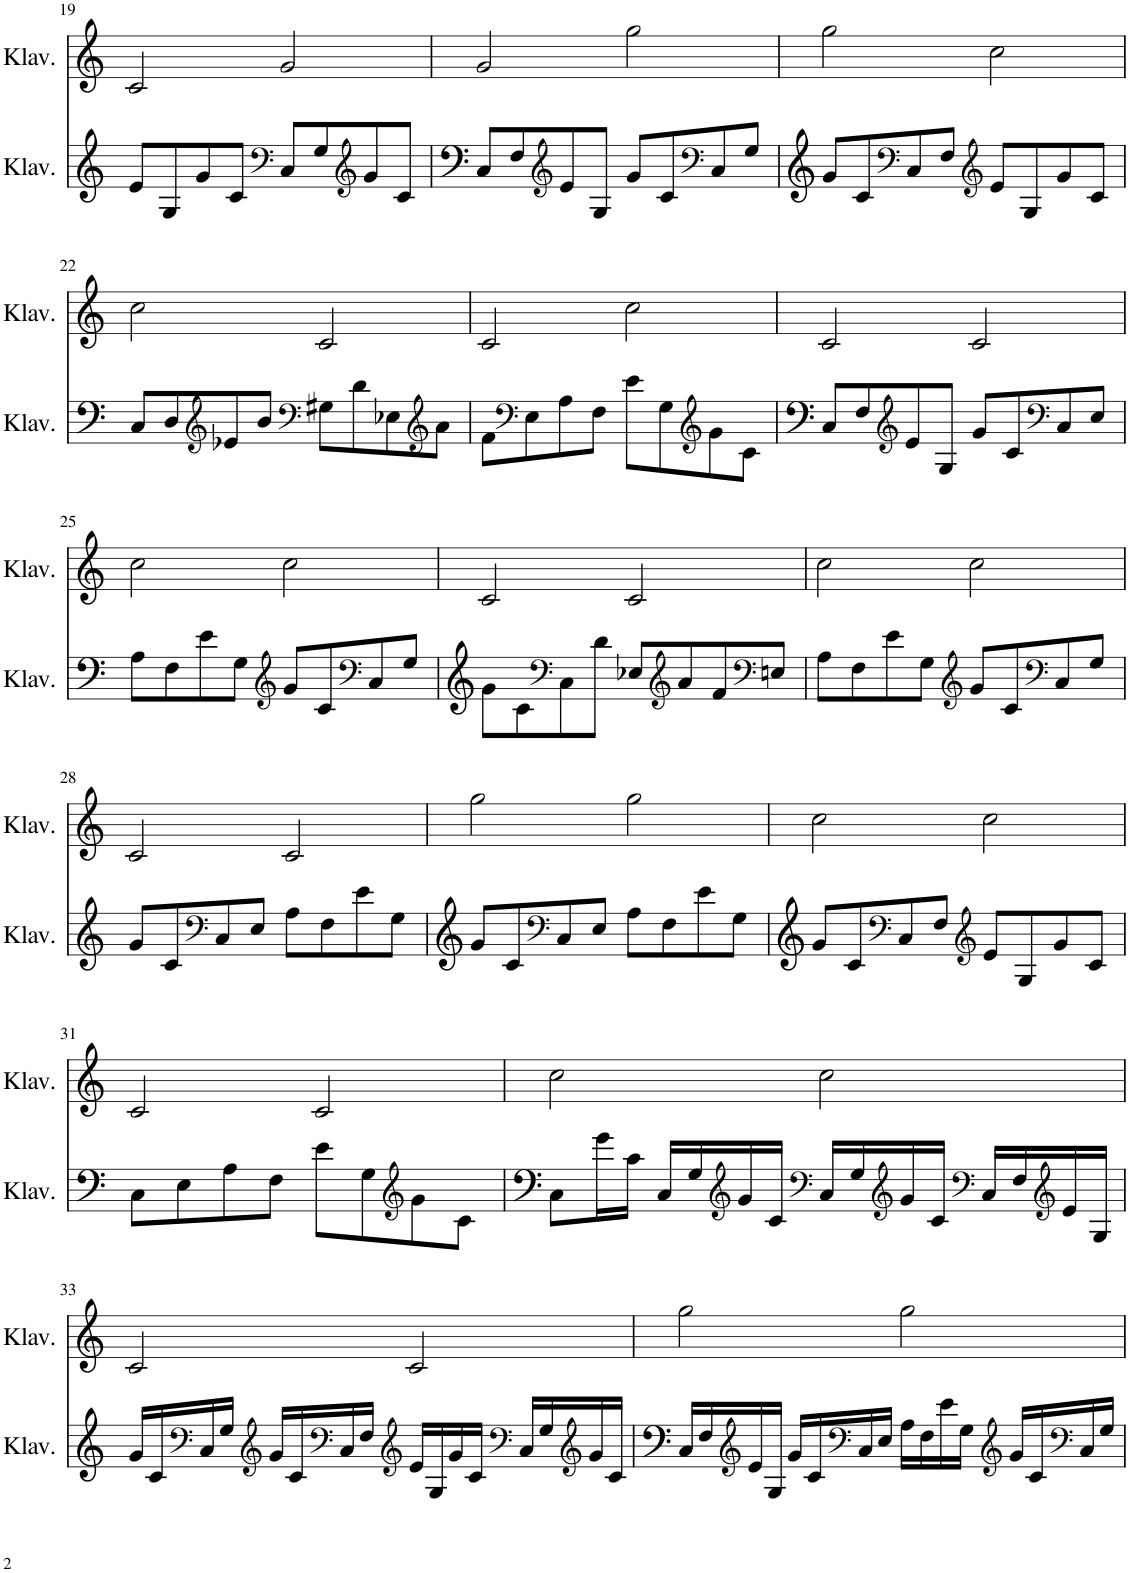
**kern	**kern
*part2	*part1
*staff2	*staff1
*I"Klavier	*I"Klavier
*I'Klav.	*I'Klav.
!!LO:PB:g=z
*clefF4	*clefG2
*k[]	*k[]
*M4/4	*M4/4
=19	=19
8e/L	2c/
8G/	.
8g/	.
8c/J	.
*clefF4	*
8C/L	2g/
8G/	.
*clefG2	*
8g/	.
8c/J	.
=20	=20
8C/L	2g/
8F/	.
*clefG2	*
8e/	.
8G/J	.
8g/L	2gg\
8c/	.
*clefF4	*
8C/	.
8G/J	.
=21	=21
8g/L	2gg\
8c/	.
*clefF4	*
8C/	.
8F/J	.
*clefG2	*
8e/L	2cc\
8G/	.
8g/	.
8c/J	.
!!LO:LB:g=z
=22	=22
8C/L	2cc\
8D/	.
*clefG2	*
8e-X/	.
8b/J	.
*clefF4	*
8G#X\L	2c/
8d\	.
8E-X\	.
*clefG2	*
8a\J	.
=23	=23
8f\L	2c/
*clefF4	*
8E\	.
8A\	.
8F\J	.
8e\L	2cc\
8G\	.
*clefG2	*
8g\	.
8c\J	.
=24	=24
8C/L	2c/
8F/	.
*clefG2	*
8e/	.
8G/J	.
8g/L	2c/
8c/	.
*clefF4	*
8C/	.
8E/J	.
!!LO:LB:g=z
=25	=25
8A\L	2cc\
8F\	.
8e\	.
8G\J	.
*clefG2	*
8g/L	2cc\
8c/	.
*clefF4	*
8C/	.
8G/J	.
=26	=26
8g\L	2c/
8c\	.
*clefF4	*
8C\	.
8d\J	.
8E-X/L	2c/
*clefG2	*
8a/	.
8f/	.
*clefF4	*
8En/J	.
=27	=27
8A\L	2cc\
8F\	.
8e\	.
8G\J	.
*clefG2	*
8g/L	2cc\
8c/	.
*clefF4	*
8C/	.
8G/J	.
!!LO:LB:g=z
=28	=28
8g/L	2c/
8c/	.
*clefF4	*
8C/	.
8E/J	.
8A\L	2c/
8F\	.
8e\	.
8G\J	.
=29	=29
8g/L	2gg\
8c/	.
*clefF4	*
8C/	.
8E/J	.
8A\L	2gg\
8F\	.
8e\	.
8G\J	.
=30	=30
8g/L	2cc\
8c/	.
*clefF4	*
8C/	.
8F/J	.
*clefG2	*
8e/L	2cc\
8G/	.
8g/	.
8c/J	.
!!LO:LB:g=z
=31	=31
8C\L	2c/
8E\	.
8A\	.
8F\J	.
8e\L	2c/
8G\	.
*clefG2	*
8g\	.
8c\J	.
=32	=32
8C\L	2cc\
16g\L	.
16c\JJ	.
16C/LL	.
16G/	.
*clefG2	*
16g/	.
16c/JJ	.
*clefF4	*
16C/LL	2cc\
16G/	.
*clefG2	*
16g/	.
16c/JJ	.
*clefF4	*
16C/LL	.
16F/	.
*clefG2	*
16e/	.
16G/JJ	.
!!LO:LB:g=z
=33	=33
16g/LL	2c/
16c/	.
*clefF4	*
16C/	.
16G/JJ	.
*clefG2	*
16g/LL	.
16c/	.
*clefF4	*
16C/	.
16F/JJ	.
*clefG2	*
16e/LL	2c/
16G/	.
16g/	.
16c/JJ	.
*clefF4	*
16C/LL	.
16G/	.
*clefG2	*
16g/	.
16c/JJ	.
=34	=34
16C/LL	2gg\
16F/	.
*clefG2	*
16e/	.
16G/JJ	.
16g/LL	.
16c/	.
*clefF4	*
16C/	.
16E/JJ	.
16A\LL	2gg\
16F\	.
16e\	.
16G\JJ	.
*clefG2	*
16g/LL	.
16c/	.
*clefF4	*
16C/	.
16G/JJ	.
=	=
*-	*-
